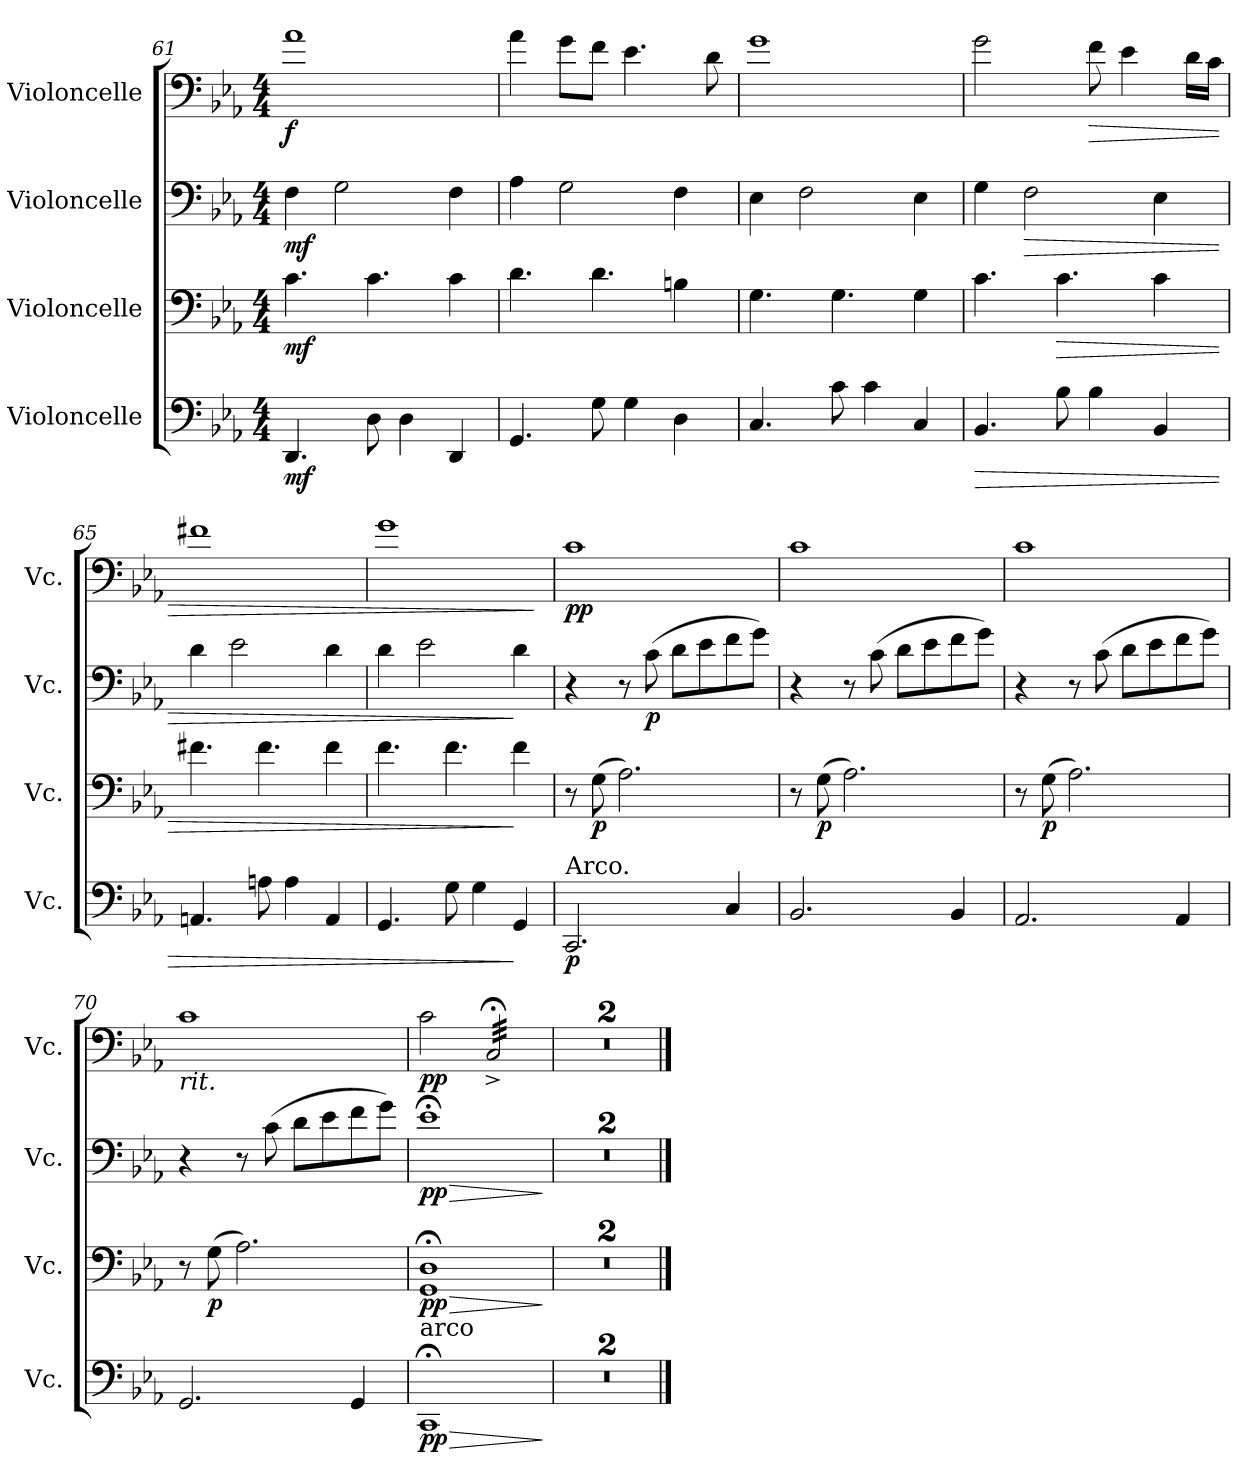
**kern	**dynam	**kern	**dynam	**kern	**dynam	**kern	**dynam
*part4	*part4	*part3	*part3	*part2	*part2	*part1	*part1
*staff4	*staff4	*staff3	*staff3	*staff2	*staff2	*staff1	*staff1
*I"Violoncelle	*	*I"Violoncelle	*	*I"Violoncelle	*	*I"Violoncelle	*
*I'Vc.	*	*I'Vc.	*	*I'Vc.	*	*I'Vc.	*
*clefF4	*	*clefF4	*	*clefF4	*	*clefF4	*
*ITrd-7c-12	*	*ITrd-7c-12	*	*	*	*	*
*k[b-e-a-]	*	*k[b-e-a-]	*	*k[b-e-a-]	*	*k[b-e-a-]	*
*M4/4	*	*M4/4	*	*M4/4	*	*M4/4	*
=61	=61	=61	=61	=61	=61	=61	=61
!	!LO:DY:b	!	!LO:DY:b	!	!LO:DY:b	!	!LO:DY:b
4.D/	mf	4.cc\	mf	4F\	mf	1a-	f
.	.	.	.	2G\	.	.	.
8d\	.	4.cc\	.	.	.	.	.
4d\	.	.	.	.	.	.	.
4D/	.	4cc\	.	4F\	.	.	.
=62	=62	=62	=62	=62	=62	=62	=62
4.G/	.	4.dd\	.	4A-\	.	4a-\	.
.	.	.	.	2G\	.	8g\L	.
8g\	.	4.dd\	.	.	.	8f\J	.
4g\	.	.	.	.	.	4.e-\	.
4d\	.	4bn\	.	4F\	.	.	.
.	.	.	.	.	.	8d\	.
=63	=63	=63	=63	=63	=63	=63	=63
4.c/	.	4.g\	.	4E-\	.	1g	.
.	.	.	.	2F\	.	.	.
8cc\	.	4.g\	.	.	.	.	.
4cc\	.	.	.	.	.	.	.
4c/	.	4g\	.	4E-\	.	.	.
=64	=64	=64	=64	=64	=64	=64	=64
!	!LO:HP:b	!	!	!	!	!	!
4.B-/	>	4.cc\	.	4G\	.	2g\	.
!	!	!	!	!	!LO:HP:b	!	!
.	.	.	.	2F\	>	.	.
!	!	!	!LO:HP:b	!	!	!	!
8b-\	.	4.cc\	>	.	.	.	.
!	!	!	!	!	!	!	!LO:HP:b
4b-\	.	.	.	.	.	8f\	>
.	.	.	.	.	.	4e-\	.
4B-/	.	4cc\	.	4E-\	.	.	.
.	.	.	.	.	.	16d\LL	.
.	.	.	.	.	.	16c\JJ	.
=65	=65	=65	=65	=65	=65	=65	=65
4.An/	.	4.ff#X\	.	4d\	.	1f#X	.
.	.	.	.	2e-\	.	.	.
8an\	.	4.ff#\	.	.	.	.	.
4a\	.	.	.	.	.	.	.
4A/	.	4ff#\	.	4d\	.	.	.
!!LO:LB:g=z
=66	=66	=66	=66	=66	=66	=66	=66
4.G/	.	4.ff\	.	4d\	.	1g	.
.	.	.	.	2e-\	.	.	.
8g\	.	4.ff\	.	.	.	.	.
4g\	.	.	.	.	.	.	.
4G/	]	4ff\	]	4d\	]	.	.
.	.	.	.	.	.	.	]
=67	=67	=67	=67	=67	=67	=67	=67
!LO:TX:a:t=Arco.	!	!	!	!	!	!	!
!	!LO:DY:b	!	!	!	!	!	!LO:DY:b
2.C/	p	8r	.	4r	.	1c	pp
!	!	!	!LO:DY:b	!	!	!	!
.	.	(8g\	p	.	.	.	.
.	.	2.a-\)	.	8r	.	.	.
!	!	!	!	!	!LO:DY:b	!	!
.	.	.	.	(8c\	p	.	.
.	.	.	.	8d\L	.	.	.
.	.	.	.	8e-\	.	.	.
4c/	.	.	.	8f\	.	.	.
.	.	.	.	8g\J)	.	.	.
=68	=68	=68	=68	=68	=68	=68	=68
2.B-/	.	8r	.	4r	.	1c	.
!	!	!	!LO:DY:b	!	!	!	!
.	.	(8g\	p	.	.	.	.
.	.	2.a-\)	.	8r	.	.	.
.	.	.	.	(8c\	.	.	.
.	.	.	.	8d\L	.	.	.
.	.	.	.	8e-\	.	.	.
4B-/	.	.	.	8f\	.	.	.
.	.	.	.	8g\J)	.	.	.
=69	=69	=69	=69	=69	=69	=69	=69
2.A-/	.	8r	.	4r	.	1c	.
!	!	!	!LO:DY:b	!	!	!	!
.	.	(8g\	p	.	.	.	.
.	.	2.a-\)	.	8r	.	.	.
.	.	.	.	(8c\	.	.	.
.	.	.	.	8d\L	.	.	.
.	.	.	.	8e-\	.	.	.
4A-/	.	.	.	8f\	.	.	.
.	.	.	.	8g\J)	.	.	.
!!LO:LB:g=z
=70	=70	=70	=70	=70	=70	=70	=70
!	!	!	!	!	!	!LO:TX:b:i:t=rit.	!
2.G/	.	8r	.	4r	.	1c	.
!	!	!	!LO:DY:b	!	!	!	!
.	.	(8g\	p	.	.	.	.
.	.	2.a-\)	.	8r	.	.	.
.	.	.	.	(8c\	.	.	.
.	.	.	.	8d\L	.	.	.
.	.	.	.	8e-\	.	.	.
4G/	.	.	.	8f\	.	.	.
.	.	.	.	8g\J)	.	.	.
=71	=71	=71	=71	=71	=71	=71	=71
!LO:TX:a:t=arco	!	!	!	!	!	!	!
!	!LO:HP:b	!	!LO:HP:b	!	!LO:HP:b	!	!
!	!LO:DY:n=1:b	!	!LO:DY:n=1:b	!	!LO:DY:n=1:b	!	!LO:DY:b
1C;<	> pp	1G;< 1d;<	> pp	1e-;<	> pp	2c\	pp
*	*	*	*	*	*	*tremolo	*
.	.	.	.	.	.	32C;<^/LLL	.
.	.	.	.	.	.	32C;<^/	.
.	.	.	.	.	.	32C;<^/	.
.	.	.	.	.	.	32C;<^/	.
.	.	.	.	.	.	32C;<^/	.
.	.	.	.	.	.	32C;<^/	.
.	.	.	.	.	.	32C;<^/	.
.	.	.	.	.	.	32C;<^/	.
.	.	.	.	.	.	32C;<^/	.
.	.	.	.	.	.	32C;<^/	.
.	.	.	.	.	.	32C;<^/	.
.	.	.	.	.	.	32C;<^/	.
.	.	.	.	.	.	32C;<^/	.
.	.	.	.	.	.	32C;<^/	.
.	.	.	.	.	.	32C;<^/	.
.	.	.	.	.	.	32C;<^/JJJ	.
*	*	*	*	*	*	*Xtremolo	*
.	]	.	]	.	]	.	.
=72	=72	=72	=72	=72	=72	=72	=72
1r	.	1r	.	1r	.	1r	.
=73	=73	=73	=73	=73	=73	=73	=73
1r	.	1r	.	1r	.	1r	.
==	==	==	==	==	==	==	==
*-	*-	*-	*-	*-	*-	*-	*-
